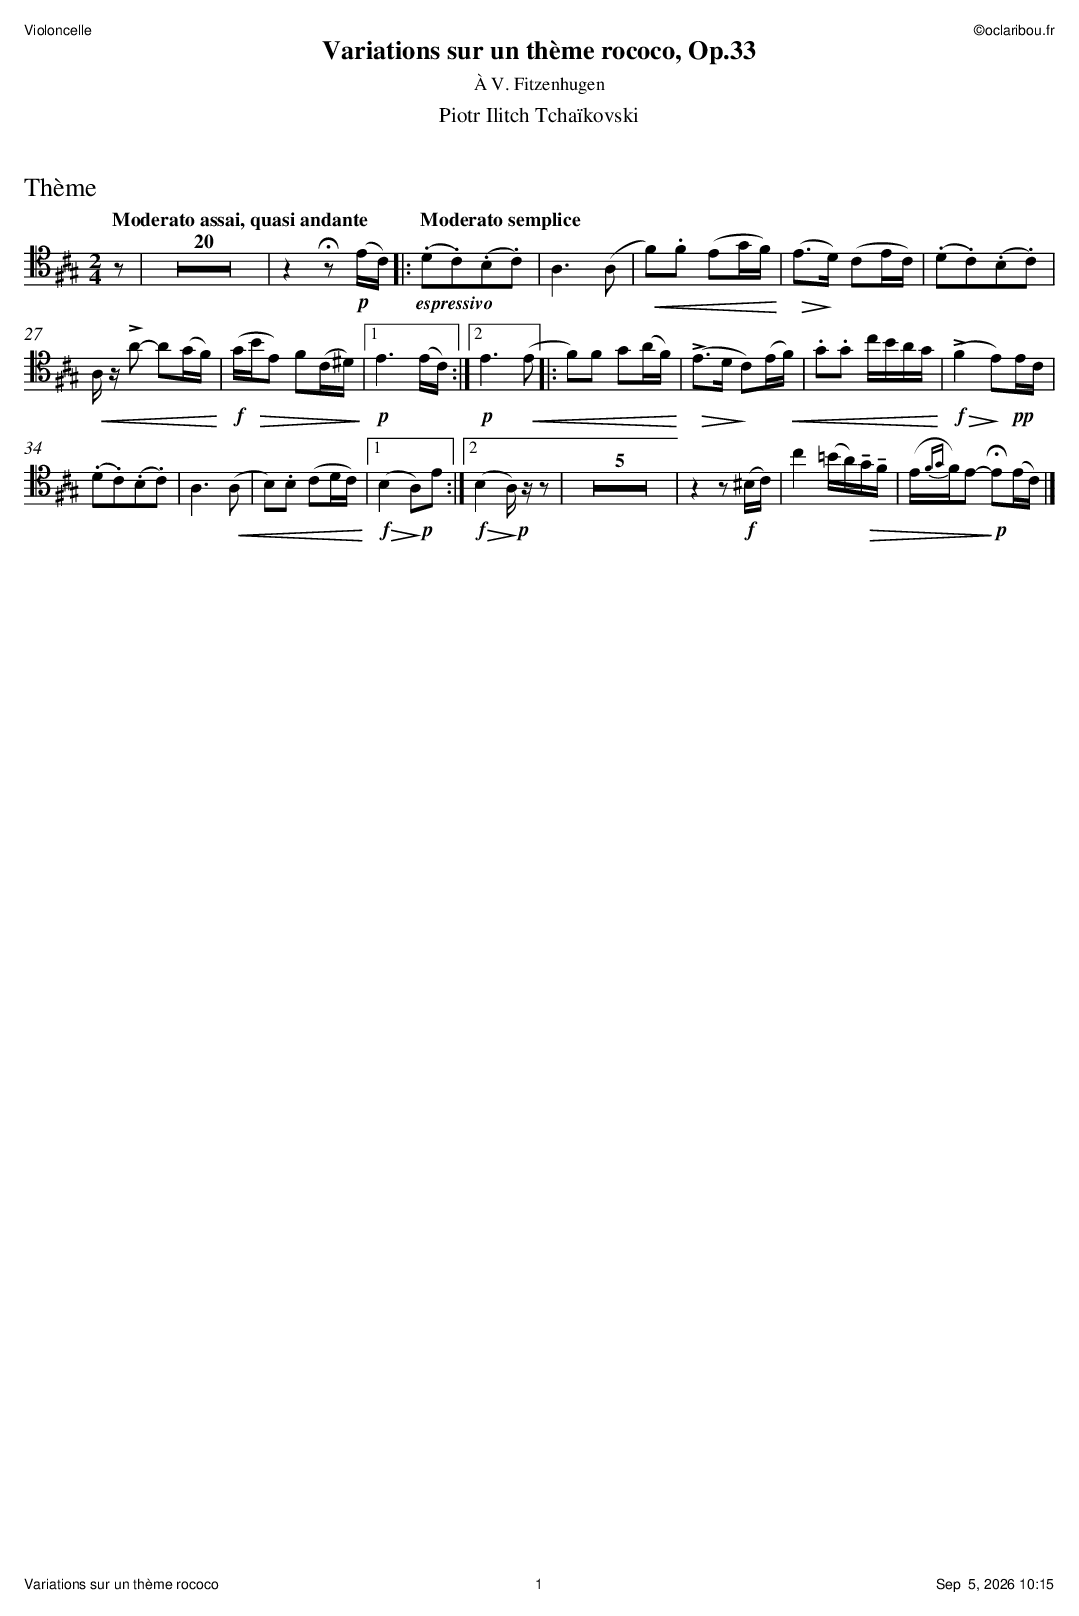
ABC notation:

X:1
%%textoption center
%%text $1Variations sur un thème rococo, Op.33
%%text $2À V. Fitzenhugen
%%text $3Piotr Ilitch Tchaïkovski
T:Thème
M:2/4
L:1/16
Q:"Moderato assai, quasi andante"
K:A clef=tenor
z2 | Z20 | z4 !fermata!z2 !p!(EC) |:[Q:"Moderato semplice"]"_espressivo"(.D2.C2)(.B,2.C2) | A,6 (A,2 | !<(!F2).F2 (E2GF) !<)!| !>(!(E2>!>)!D2) (C2EC) | (.D2.C2)(.B,2.C2) |
!<(!A,z !>!A2- A2(GF) !<)!| !f!(G!>(!BE2) F2(C^D) !>)!|[1 !p!E6 (EC) :|[2 !p!E6 !<(!(E2 |: F2)F2 G2(AF) !<)!| !>(!(!>!E2>D2 !>)!C2)(E!<(!F) | .G2.G2 cBAG !<)!| !f!!>(!(!>!F4 !>)!E2)!pp!EC |
(.D2.C2)(.B,2.C2) | A,6 !<(! (A,2 | B,2).B,2 (C2DC) !<)!|[1 !f!!>(!(B,4 !>)!!p!A,2)E2 :|[2 !f!!>(!(B,4 !>)!!p!A,) z z2 | Z5 | z4 z2 !f!(^B,C) | c4 (=BA)!>(!!tenuto!G!tenuto!F | (E{FG}F)E2- !>)!!p!!fermata!E2(EC) |]
